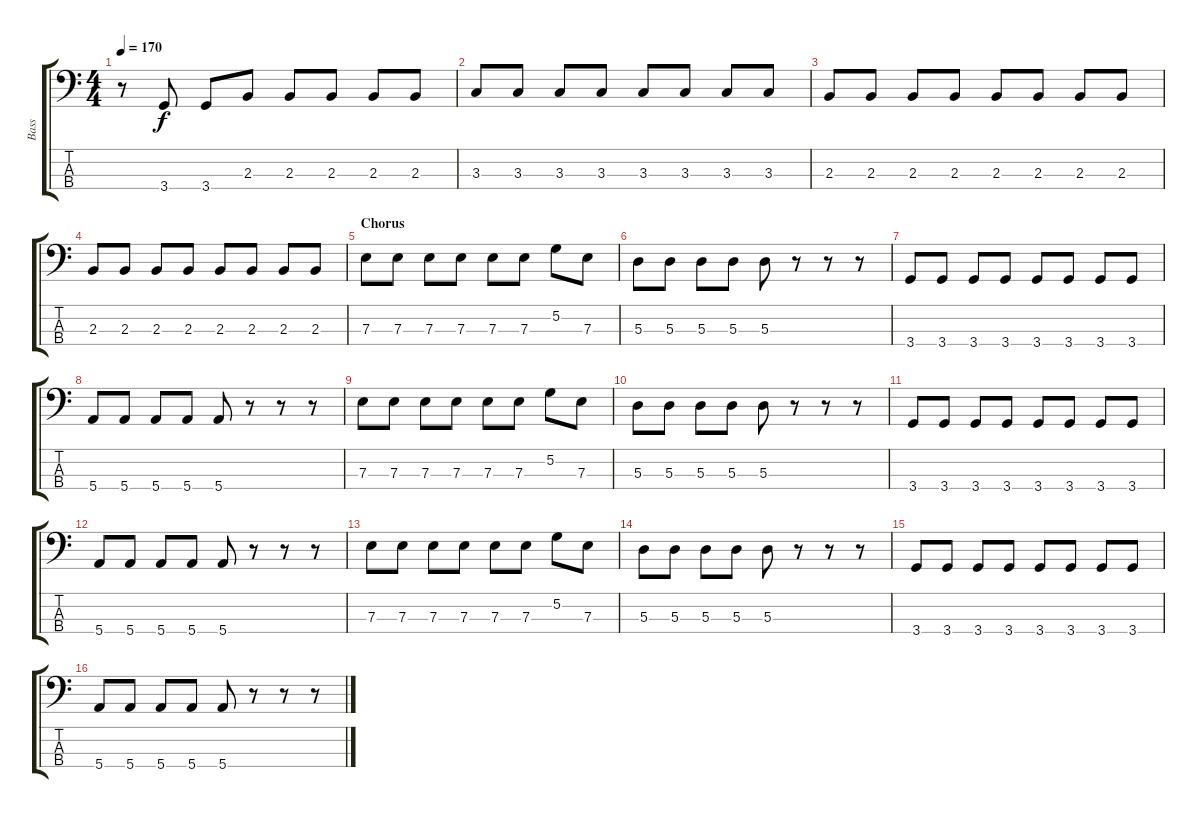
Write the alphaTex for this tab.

\track ("Bass" "Bass") {instrument electricbasspick}
\staff {score tabs}
\tuning (G2 D2 A1 E1) {hide}
\ts (4 4)
\tempo 170
\clef f4
\ks c
r.8{dy f} 3.4.8 3.4.8 2.3.8 2.3.8 2.3.8 2.3.8 2.3.8 |
3.3.8 3.3.8 3.3.8 3.3.8 3.3.8 3.3.8 3.3.8 3.3.8 |
2.3.8 2.3.8 2.3.8 2.3.8 2.3.8 2.3.8 2.3.8 2.3.8 |
2.3.8 2.3.8 2.3.8 2.3.8 2.3.8 2.3.8 2.3.8 2.3.8 |
\section ("" "Chorus")
7.3.8 7.3.8 7.3.8 7.3.8 7.3.8 7.3.8 5.2.8 7.3.8 |
5.3.8 5.3.8 5.3.8 5.3.8 5.3.8 r.8 r.8 r.8 |
3.4.8 3.4.8 3.4.8 3.4.8 3.4.8 3.4.8 3.4.8 3.4.8 |
5.4.8 5.4.8 5.4.8 5.4.8 5.4.8 r.8 r.8 r.8 |
7.3.8 7.3.8 7.3.8 7.3.8 7.3.8 7.3.8 5.2.8 7.3.8 |
5.3.8 5.3.8 5.3.8 5.3.8 5.3.8 r.8 r.8 r.8 |
3.4.8 3.4.8 3.4.8 3.4.8 3.4.8 3.4.8 3.4.8 3.4.8 |
5.4.8 5.4.8 5.4.8 5.4.8 5.4.8 r.8 r.8 r.8 |
7.3.8 7.3.8 7.3.8 7.3.8 7.3.8 7.3.8 5.2.8 7.3.8 |
5.3.8 5.3.8 5.3.8 5.3.8 5.3.8 r.8 r.8 r.8 |
3.4.8 3.4.8 3.4.8 3.4.8 3.4.8 3.4.8 3.4.8 3.4.8 |
5.4.8 5.4.8 5.4.8 5.4.8 5.4.8 r.8 r.8 r.8
